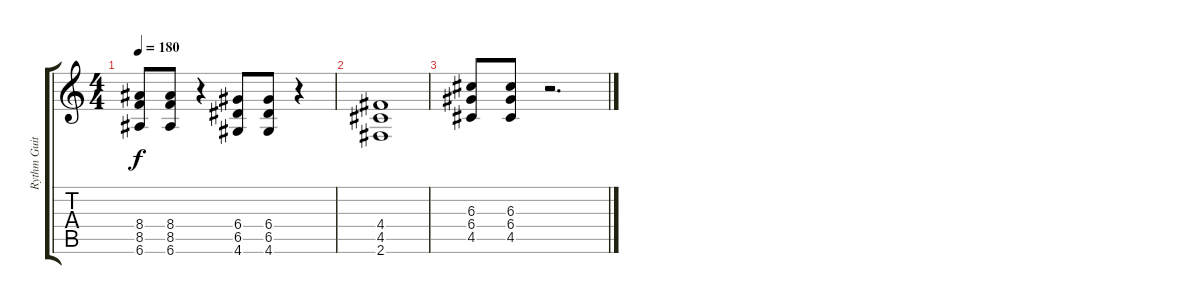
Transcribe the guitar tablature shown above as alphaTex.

\track ("Rythm Guitar" "Rythm Guit") {instrument distortionguitar}
\staff {score tabs}
\tuning (E4 B3 G3 D3 A2 E2) {hide}
\ts (4 4)
\tempo 180
\clef g2
\ks c
(8.4 8.5 6.6).8{dy f} (8.4 8.5 6.6).8 r.4 (6.4 6.5 4.6).8 (6.4 6.5 4.6).8 r.4 |
(4.4 4.5 2.6).1 |
(6.3 6.4 4.5).8 (6.3 6.4 4.5).8 r.2{d}
